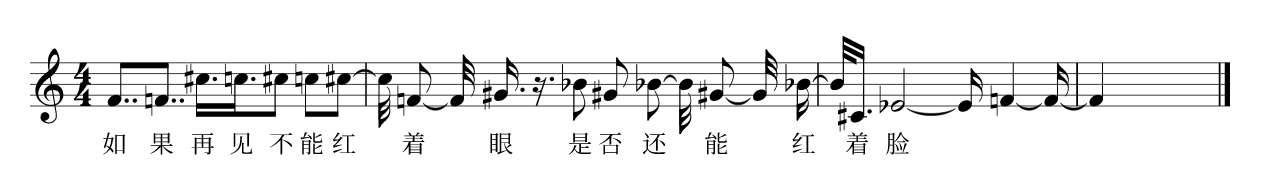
**kern	**text
*part1	*part1
*staff1	*staff1
*clefG2	*
*M4/4	*
*MM128	*
=1	=1
8..f/L	如
8..fn/J	果
16.cc#X\KL	再
16.ccn\K	见
8cc#X\J	不
8ccn\L	能
[8cc#X\J	红
=2	=2
32cc#]	.
[8fn	着
32f]	.
16.g#X	眼
16.r	.
8b-X	是
8g#X	否
[8b-X	还
32b-]	.
[8g#X	能
32g#]	.
[16b-X	红
=3	=3
32b-/KLL]	.
16.c#X/JJ	着
[2e-X	脸
16e-]	.
[4fn	.
16f_	.
=4	=4
4f]	.
2.ryy	.
==	==
*-	*-
